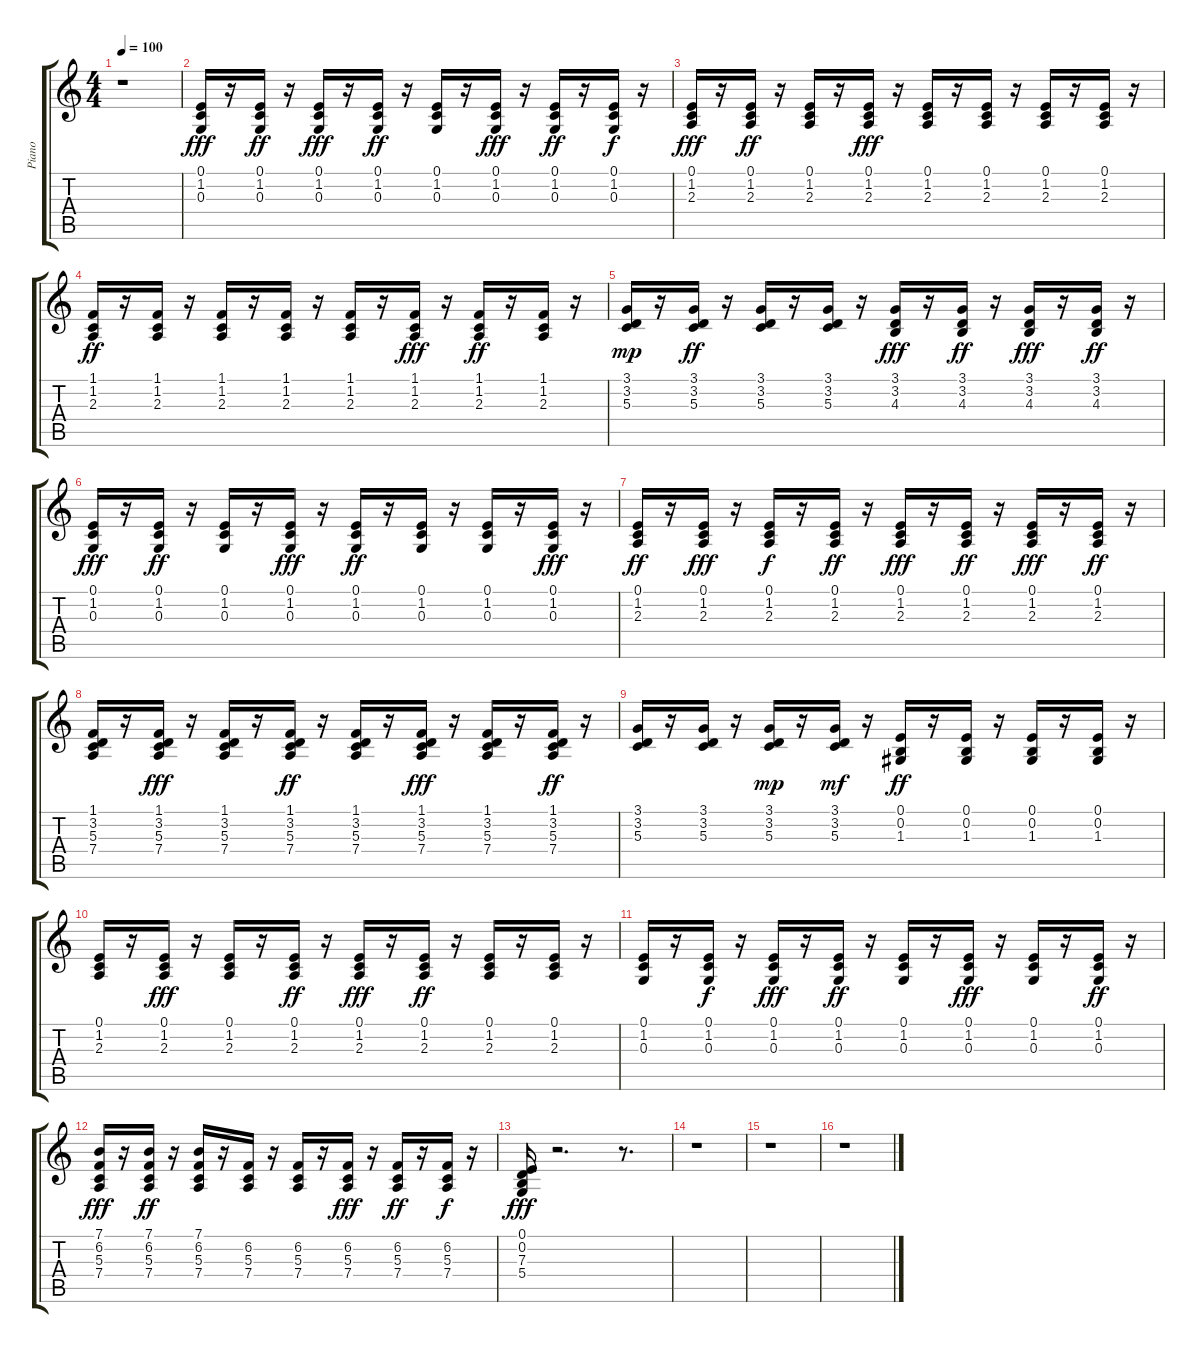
\track ("Piano" "Piano") {instrument electricgrandpiano}
\staff {score tabs}
\tuning (E4 B3 G3 D3 A2 E2) {hide}
\ts (4 4)
\tempo 100
\clef g2
\ks c
r.1{dy ff} |
(0.1 1.2 0.3).16{dy fff} r.16 (0.1 1.2 0.3).16{dy ff} r.16 (0.1 1.2 0.3).16{dy fff} r.16 (0.1 1.2 0.3).16{dy ff} r.16 (0.1 1.2 0.3).16 r.16 (0.1 1.2 0.3).16{dy fff} r.16 (0.1 1.2 0.3).16{dy ff} r.16 (0.1 1.2 0.3).16{dy f} r.16 |
(0.1 1.2 2.3).16{dy fff} r.16 (0.1 1.2 2.3).16{dy ff} r.16 (0.1 1.2 2.3).16 r.16 (0.1 1.2 2.3).16{dy fff} r.16 (0.1 1.2 2.3).16 r.16 (0.1 1.2 2.3).16 r.16 (0.1 1.2 2.3).16 r.16 (0.1 1.2 2.3).16 r.16 |
(1.1 1.2 2.3).16{dy ff} r.16 (1.1 1.2 2.3).16 r.16 (1.1 1.2 2.3).16 r.16 (1.1 1.2 2.3).16 r.16 (1.1 1.2 2.3).16 r.16 (1.1 1.2 2.3).16{dy fff} r.16 (1.1 1.2 2.3).16{dy ff} r.16 (1.1 1.2 2.3).16 r.16 |
(3.1 3.2 5.3).16{dy mp} r.16 (3.1 3.2 5.3).16{dy ff} r.16 (3.1 3.2 5.3).16 r.16 (3.1 3.2 5.3).16 r.16 (3.1 3.2 4.3).16{dy fff} r.16 (3.1 3.2 4.3).16{dy ff} r.16 (3.1 3.2 4.3).16{dy fff} r.16 (3.1 3.2 4.3).16{dy ff} r.16 |
(0.1 1.2 0.3).16{dy fff} r.16 (0.1 1.2 0.3).16{dy ff} r.16 (0.1 1.2 0.3).16 r.16 (0.1 1.2 0.3).16{dy fff} r.16 (0.1 1.2 0.3).16{dy ff} r.16 (0.1 1.2 0.3).16 r.16 (0.1 1.2 0.3).16 r.16 (0.1 1.2 0.3).16{dy fff} r.16 |
(0.1 1.2 2.3).16{dy ff} r.16 (0.1 1.2 2.3).16{dy fff} r.16 (0.1 1.2 2.3).16{dy f} r.16 (0.1 1.2 2.3).16{dy ff} r.16 (0.1 1.2 2.3).16{dy fff} r.16 (0.1 1.2 2.3).16{dy ff} r.16 (0.1 1.2 2.3).16{dy fff} r.16 (0.1 1.2 2.3).16{dy ff} r.16 |
(1.1 3.2 5.3 7.4).16 r.16 (1.1 3.2 5.3 7.4).16{dy fff} r.16 (1.1 3.2 5.3 7.4).16 r.16 (1.1 3.2 5.3 7.4).16{dy ff} r.16 (1.1 3.2 5.3 7.4).16 r.16 (1.1 3.2 5.3 7.4).16{dy fff} r.16 (1.1 3.2 5.3 7.4).16 r.16 (1.1 3.2 5.3 7.4).16{dy ff} r.16 |
(3.1 3.2 5.3).16 r.16 (3.1 3.2 5.3).16 r.16 (3.1 3.2 5.3).16{dy mp} r.16 (3.1 3.2 5.3).16{dy mf} r.16 (0.1 0.2 1.3).16{dy ff} r.16 (0.1 0.2 1.3).16 r.16 (0.1 0.2 1.3).16 r.16 (0.1 0.2 1.3).16 r.16 |
(0.1 1.2 2.3).16 r.16 (0.1 1.2 2.3).16{dy fff} r.16 (0.1 1.2 2.3).16 r.16 (0.1 1.2 2.3).16{dy ff} r.16 (0.1 1.2 2.3).16{dy fff} r.16 (0.1 1.2 2.3).16{dy ff} r.16 (0.1 1.2 2.3).16 r.16 (0.1 1.2 2.3).16 r.16 |
(0.1 1.2 0.3).16 r.16 (0.1 1.2 0.3).16{dy f} r.16 (0.1 1.2 0.3).16{dy fff} r.16 (0.1 1.2 0.3).16{dy ff} r.16 (0.1 1.2 0.3).16 r.16 (0.1 1.2 0.3).16{dy fff} r.16 (0.1 1.2 0.3).16 r.16 (0.1 1.2 0.3).16{dy ff} r.16 |
(7.1 6.2 5.3 7.4).16{dy fff} r.16 (7.1 6.2 5.3 7.4).16{dy ff} r.16 (7.1 6.2 5.3 7.4).16 r.16 (6.2 5.3 7.4).16 r.16 (6.2 5.3 7.4).16 r.16 (6.2 5.3 7.4).16{dy fff} r.16 (6.2 5.3 7.4).16{dy ff} r.16 (6.2 5.3 7.4).16{dy f} r.16 |
(0.1 0.2 7.3 5.4).16{dy fff} r.2{d} r.8{d} |
r.1 |
r.1 |
r.1
